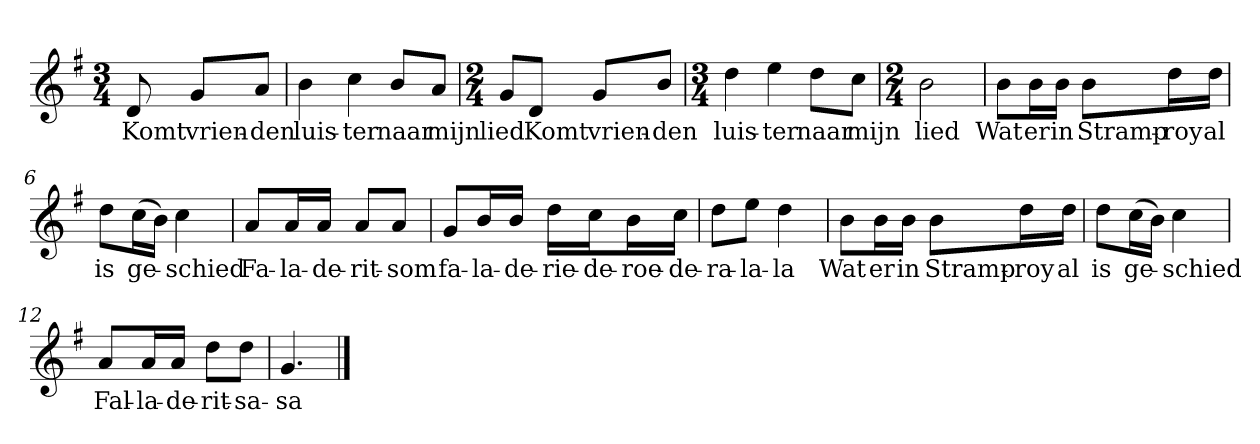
**kern	**text
*part1	*part1
*staff1	*staff1
*clefG2	*
*k[f#]	*
*G:	*
*M3/4	*
*MM120	*
=	=
8d	Komt
8g/L	vrien-
8a/J	-den
=1	=1
4b	luis-
4cc	-ter
8b/L	naar
8a/J	mijn
=2	=2
*M2/4	*
8g/L	lied
8d/J	Komt
8g/L	vrien-
8b/J	-den
=3	=3
*M3/4	*
4dd	luis-
4ee	-ter
8dd\L	naar
8cc\J	mijn
=4	=4
*M2/4	*
2b	lied
=5	=5
8b\L	Wat
16b\L	er
16b\JJ	in
8b\L	Stramp-
16dd\L	-roy
16dd\JJ	al
=6	=6
8dd\L	is
(16cc\L	ge-
16b\JJ)	.
4cc	-schied
=7	=7
8a/L	Fa-
16a/L	-la-
16a/JJ	-de-
8a/L	-rit-
8a/J	-som
=8	=8
8g/L	fa-
16b/L	-la-
16b/JJ	-de-
16dd\LL	-rie-
16cc\J	-de-
16b\L	-roe-
16cc\JJ	-de-
=9	=9
8dd\L	-ra-
8ee\J	-la-
4dd	-la
=10	=10
8b\L	Wat
16b\L	er
16b\JJ	in
8b\L	Stramp-
16dd\L	-roy
16dd\JJ	al
=11	=11
8dd\L	is
(16cc\L	ge-
16b\JJ)	.
4cc	-schied
=12	=12
8a/L	Fal-
16a/L	-la-
16a/JJ	-de-
8dd\L	-rit-
8dd\J	-sa-
=13	=13
4.g	-sa
==	==
*-	*-
